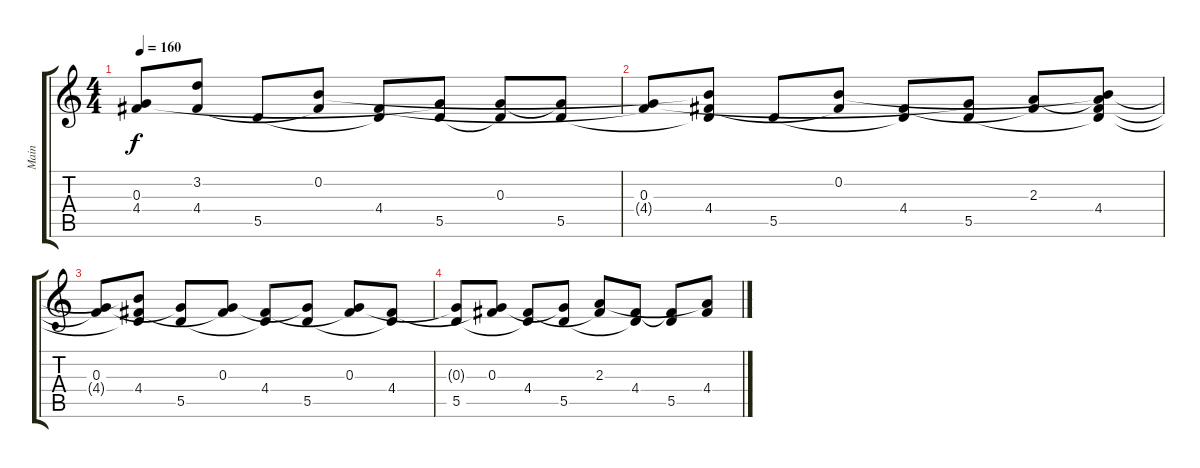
\track ("Main" "Main") {instrument acousticguitarsteel}
\staff {score tabs}
\tuning (E4 B3 G3 D3 A2 E2) {hide}
\ts (4 4)
\tempo 160
\clef g2
\ks c
(0.3 4.4{t}).8{dy f} (3.2{t} 4.4).8 5.5.8 (0.2 4.4{t}).8 (4.4 5.5{t}).8 (0.3{t} 5.5).8 (0.3 5.5{t}).8 (0.3{t} 5.5).8 |
(0.3 4.4{t}).8 (0.2{t} 4.4 5.5{t}).8 5.5.8 (0.2 4.4{t}).8 (4.4 5.5{t}).8 (0.3{t} 5.5).8 (2.3 4.4{t}).8 (0.2{t} 2.3{t} 4.4 5.5{t}).8 |
(0.3 4.4{t}).8{volume 0} (0.2{t} 4.4 5.5{t}).8 (0.3{t} 5.5).8 (0.3 4.4{t}).8 (4.4 5.5{t}).8 (0.3{t} 5.5).8 (0.3 4.4{t}).8 (4.4 5.5{t}).8 |
(0.3{t} 5.5).8 (0.3 4.4{t}).8 (4.4 5.5{t}).8 (0.3{t} 5.5).8 (2.3 4.4{t}).8 (4.4 5.5{t}).8 (4.4{t} 5.5).8 (2.3{t} 4.4).8
